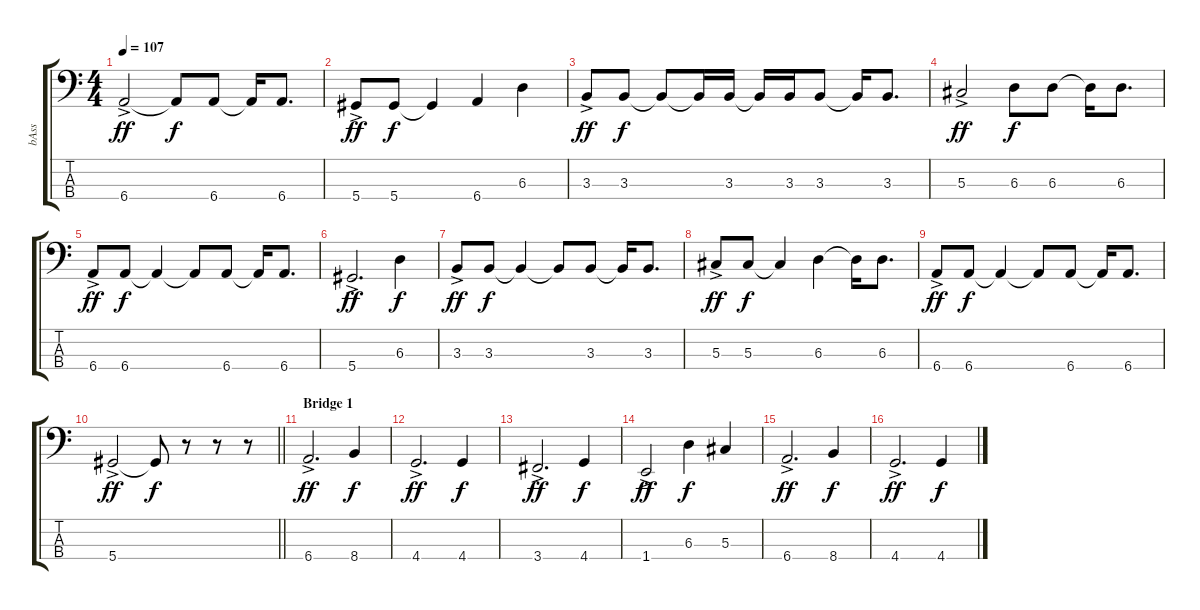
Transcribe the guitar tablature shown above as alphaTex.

\track ("bAss" "bAss") {instrument electricbasspick}
\staff {score tabs}
\tuning (Gb2 Db2 Ab1 Eb1) {hide}
\ts (4 4)
\tempo 107
\clef f4
\ks c
6.4{ac}.2{dy ff} 6.4{t}.8{dy f} 6.4.8 6.4{t}.16 6.4.8{d} |
5.4{ac}.8{dy ff} 5.4.8{dy f} 5.4{t}.4 6.4.4 6.3.4 |
3.3{ac}.8{dy ff} 3.3.8{dy f} 3.3{t}.8 3.3{t}.16 3.3.16 3.3{t}.16 3.3.16 3.3.8 3.3{t}.16 3.3.8{d} |
5.3{ac}.2{dy ff} 6.3.8{dy f} 6.3.8 6.3{t}.16 6.3.8{d} |
6.4{ac}.8{dy ff} 6.4.8{dy f} 6.4{t}.4 6.4{t}.8 6.4.8 6.4{t}.16 6.4.8{d} |
5.4{ac}.2{d dy ff} 6.3.4{dy f} |
3.3{ac}.8{dy ff} 3.3.8{dy f} 3.3{t}.4 3.3{t}.8 3.3.8 3.3{t}.16 3.3.8{d} |
5.3{ac}.8{dy ff} 5.3.8{dy f} 5.3{t}.4 6.3.4 6.3{t}.16 6.3.8{d} |
6.4{ac}.8{dy ff} 6.4.8{dy f} 6.4{t}.4 6.4{t}.8 6.4.8 6.4{t}.16 6.4.8{d} |
\barLineRight lightlight
5.4{ac}.2{dy ff} 5.4{t}.8{dy f} r.8 r.8 r.8 |
\section ("" "Bridge 1")
6.4{ac}.2{d dy ff} 8.4.4{dy f} |
4.4{ac}.2{d dy ff} 4.4.4{dy f} |
3.4{ac}.2{d dy ff} 4.4.4{dy f} |
1.4{ac}.2{dy ff} 6.3.4{dy f} 5.3.4 |
6.4{ac}.2{d dy ff} 8.4.4{dy f} |
4.4{ac}.2{d dy ff} 4.4.4{dy f}
